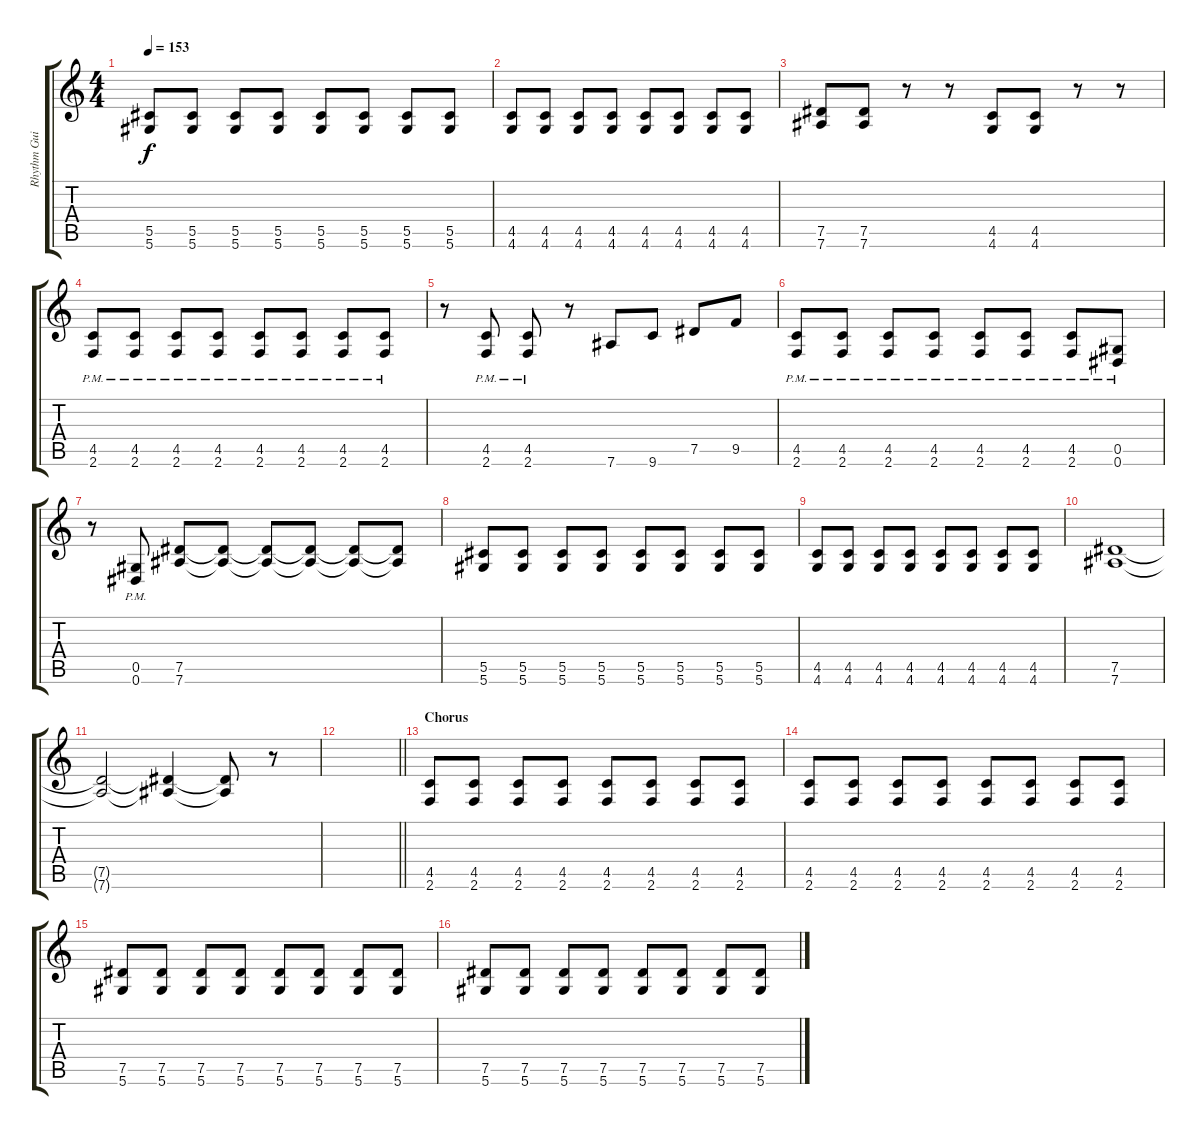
\track ("Rhythm Guitar" "Rhythm Gui") {instrument distortionguitar}
\staff {score tabs}
\tuning (Eb4 Bb3 Gb3 Db3 Ab2 Eb2) {hide}
\ts (4 4)
\tempo 153
\clef g2
\ks c
(5.5 5.6).8{dy f} (5.5 5.6).8 (5.5 5.6).8 (5.5 5.6).8 (5.5 5.6).8 (5.5 5.6).8 (5.5 5.6).8 (5.5 5.6).8 |
(4.5 4.6).8 (4.5 4.6).8 (4.5 4.6).8 (4.5 4.6).8 (4.5 4.6).8 (4.5 4.6).8 (4.5 4.6).8 (4.5 4.6).8 |
(7.5 7.6).8 (7.5 7.6).8 r.8 r.8 (4.5 4.6).8 (4.5 4.6).8 r.8 r.8 |
(4.5{pm} 2.6{pm}).8 (4.5{pm} 2.6{pm}).8 (4.5{pm} 2.6{pm}).8 (4.5{pm} 2.6{pm}).8 (4.5{pm} 2.6{pm}).8 (4.5{pm} 2.6{pm}).8 (4.5{pm} 2.6{pm}).8 (4.5{pm} 2.6{pm}).8 |
r.8 (4.5{pm} 2.6{pm}).8 (4.5{pm} 2.6{pm}).8 r.8 7.6.8 9.6.8 7.5.8 9.5.8 |
(4.5{pm} 2.6{pm}).8 (4.5{pm} 2.6{pm}).8 (4.5{pm} 2.6{pm}).8 (4.5{pm} 2.6{pm}).8 (4.5{pm} 2.6{pm}).8 (4.5{pm} 2.6{pm}).8 (4.5{pm} 2.6{pm}).8 (0.5{pm} 0.6{pm}).8 |
r.8 (0.5{pm} 0.6{pm}).8 (7.5 7.6).8 (7.5{t} 7.6{t}).8 (7.5{t} 7.6{t}).8 (7.5{t} 7.6{t}).8 (7.5{t} 7.6{t}).8 (7.5{t} 7.6{t}).8 |
(5.5 5.6).8 (5.5 5.6).8 (5.5 5.6).8 (5.5 5.6).8 (5.5 5.6).8 (5.5 5.6).8 (5.5 5.6).8 (5.5 5.6).8 |
(4.5 4.6).8 (4.5 4.6).8 (4.5 4.6).8 (4.5 4.6).8 (4.5 4.6).8 (4.5 4.6).8 (4.5 4.6).8 (4.5 4.6).8 |
(7.5 7.6).1 |
(7.5{t} 7.6{t}).2 (7.5{t} 7.6{t}).4 (7.5{t} 7.6{t}).8 r.8 |
\barLineRight lightlight
|
\section ("" "Chorus")
(4.5 2.6).8 (4.5 2.6).8 (4.5 2.6).8 (4.5 2.6).8 (4.5 2.6).8 (4.5 2.6).8 (4.5 2.6).8 (4.5 2.6).8 |
(4.5 2.6).8 (4.5 2.6).8 (4.5 2.6).8 (4.5 2.6).8 (4.5 2.6).8 (4.5 2.6).8 (4.5 2.6).8 (4.5 2.6).8 |
(7.5 5.6).8 (7.5 5.6).8 (7.5 5.6).8 (7.5 5.6).8 (7.5 5.6).8 (7.5 5.6).8 (7.5 5.6).8 (7.5 5.6).8 |
(7.5 5.6).8 (7.5 5.6).8 (7.5 5.6).8 (7.5 5.6).8 (7.5 5.6).8 (7.5 5.6).8 (7.5 5.6).8 (7.5 5.6).8
